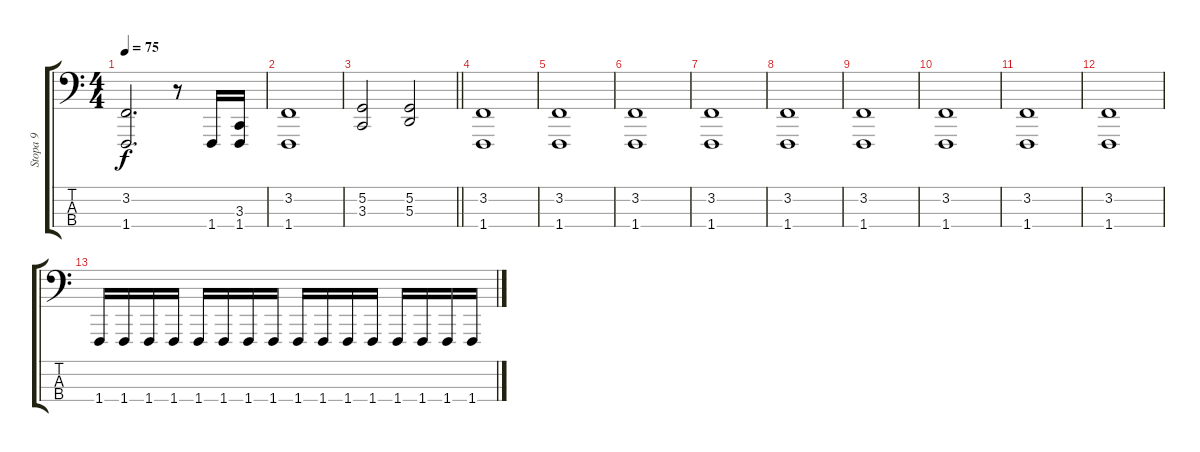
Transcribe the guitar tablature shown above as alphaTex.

\track ("Stopa 9" "Stopa 9") {instrument timpani}
\staff {score tabs}
\tuning (G2 D2 A1 E1) {hide}
\ts (4 4)
\tempo 75
\clef f4
\ks c
(3.2 1.4).2{d dy f} r.8 1.4.16 (3.3 1.4).16 |
(3.2 1.4).1 |
\barLineRight lightlight
(5.2 3.3).2 (5.2 5.3).2 |
\section ("" "")
(3.2 1.4).1 |
(3.2 1.4).1 |
(3.2 1.4).1 |
(3.2 1.4).1 |
(3.2 1.4).1 |
(3.2 1.4).1 |
(3.2 1.4).1 |
(3.2 1.4).1 |
(3.2 1.4).1 |
1.4.16{volume 3} 1.4.16{volume 16} 1.4.16 1.4.16 1.4.16 1.4.16 1.4.16 1.4.16 1.4.16 1.4.16 1.4.16 1.4.16 1.4.16 1.4.16 1.4.16 1.4.16
